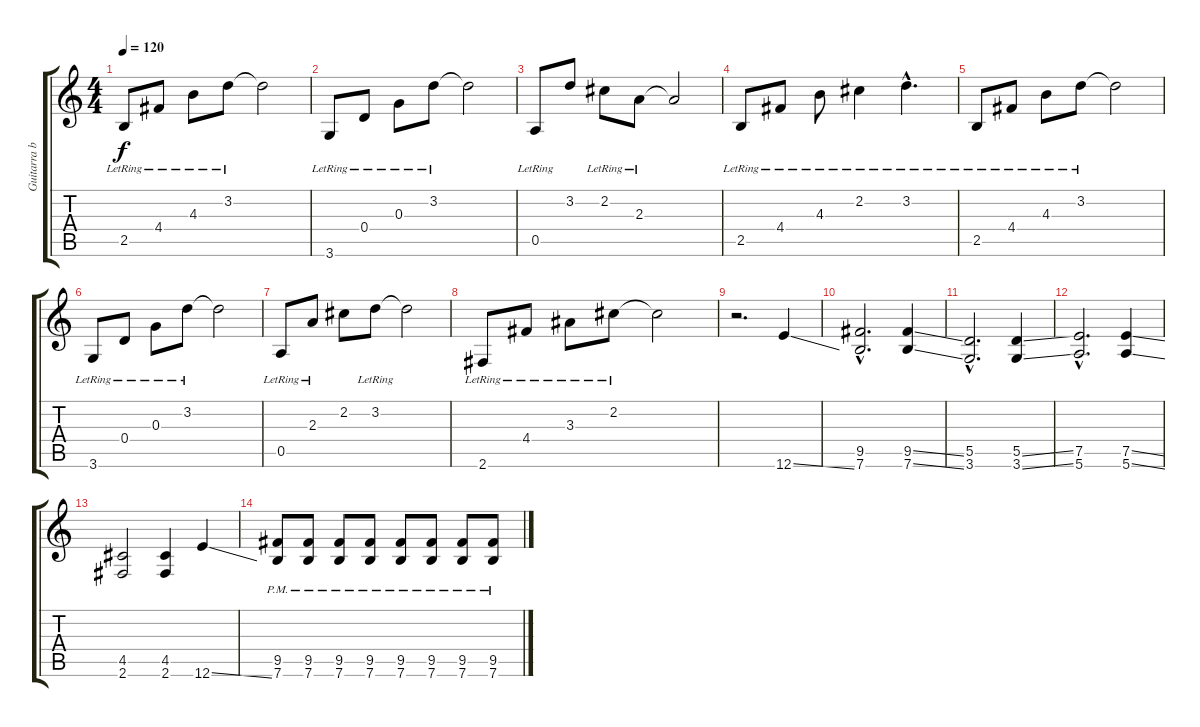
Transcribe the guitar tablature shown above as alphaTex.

\track ("Guitarra base" "Guitarra b") {instrument overdrivenguitar}
\staff {score tabs}
\tuning (E4 B3 G3 D3 A2 E2) {hide}
\ts (4 4)
\tempo 120
\clef g2
\ks c
2.5{lr}.8{dy f volume 10 instrument electricguitarclean} 4.4{lr}.8 4.3{lr}.8 3.2{lr}.8 3.2{t}.2 |
3.6{lr}.8 0.4{lr}.8 0.3{lr}.8 3.2{lr}.8 3.2{t}.2 |
0.5{lr}.8 3.2.8 2.2{lr}.8 2.3{lr}.8 2.3{t}.2 |
2.5{lr}.8 4.4{lr}.8 4.3{lr}.8 2.2{lr}.4 3.2{hac lr}.4{d} |
2.5{lr}.8 4.4{lr}.8 4.3{lr}.8 3.2{lr}.8 3.2{t}.2 |
3.6{lr}.8 0.4{lr}.8 0.3{lr}.8 3.2{lr}.8 3.2{t}.2 |
0.5{lr}.8 2.3{lr}.8 2.2.8 3.2{lr}.8 3.2{t}.2 |
2.6{lr}.8 4.4{lr}.8 3.3{lr}.8 2.2{lr}.8 2.2{t}.2 |
r.2{d} 12.6{ss}.4{instrument overdrivenguitar} |
(9.5{hac} 7.6{hac}).2{d} (9.5{ss} 7.6{ss}).4 |
(5.5{hac} 3.6{hac}).2{d} (5.5{ss} 3.6{ss}).4 |
(7.5{hac} 5.6{hac}).2{d} (7.5{ss} 5.6{ss}).4 |
(4.5 2.6).2 (4.5 2.6).4 12.6{ss}.4 |
(9.5{pm} 7.6{pm}).8 (9.5{pm} 7.6{pm}).8 (9.5{pm} 7.6{pm}).8 (9.5{pm} 7.6{pm}).8 (9.5{pm} 7.6{pm}).8 (9.5{pm} 7.6{pm}).8 (9.5{pm} 7.6{pm}).8 (9.5{pm} 7.6{pm}).8
